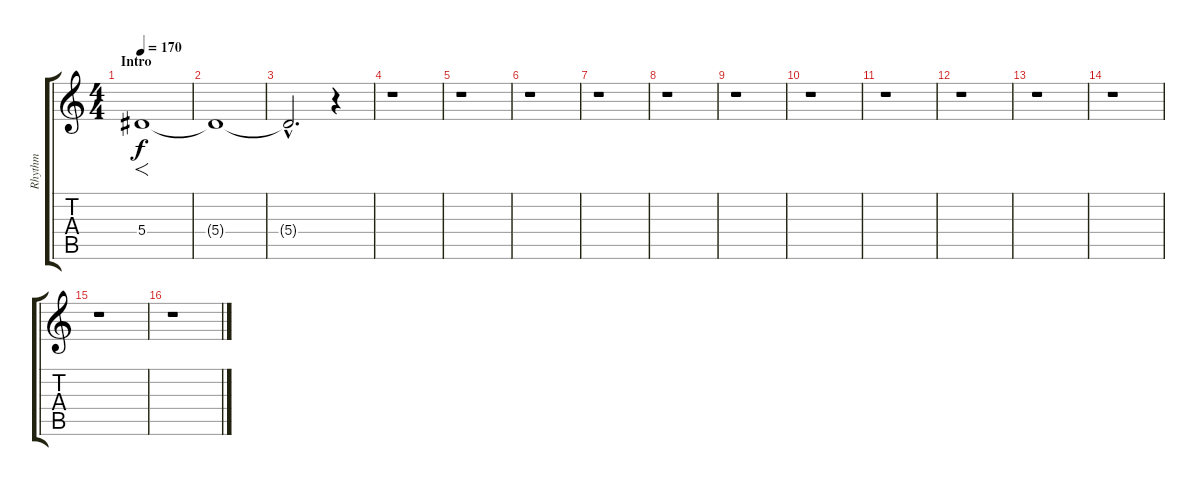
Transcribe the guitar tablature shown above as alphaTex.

\track ("Rhythm" "Rhythm") {instrument distortionguitar}
\staff {score tabs}
\tuning (C4 G3 Eb3 Bb2 F2 C2) {hide}
\ts (4 4)
\section ("" "Intro")
\tempo 170
\clef g2
\ks c
5.4.1{f dy f instrument distortionguitar} |
5.4{t}.1 |
5.4{hac t}.2{d} r.4 |
r.1 |
r.1 |
r.1 |
r.1 |
r.1 |
r.1 |
r.1 |
r.1 |
r.1 |
r.1 |
r.1 |
r.1 |
r.1
